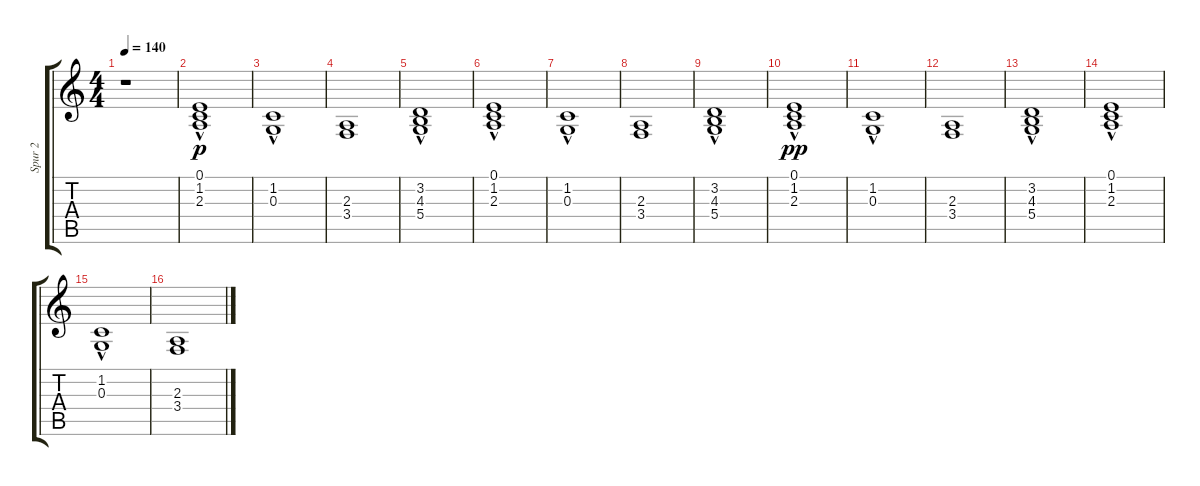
\track ("Spur 2" "Spur 2") {instrument viola}
\staff {score tabs}
\tuning (E4 B3 G3 D3 A2 E2) {hide}
\ts (4 4)
\tempo 140
\clef g2
\ks c
r.1{dy p instrument viola} |
(0.1 1.2{hac} 2.3{hac}).1 |
(1.2 0.3{hac}).1 |
(2.3 3.4).1 |
(3.2 4.3 5.4{hac}).1 |
(0.1 1.2{hac} 2.3{hac}).1 |
(1.2 0.3{hac}).1 |
(2.3 3.4).1 |
(3.2 4.3 5.4{hac}).1 |
(0.1 1.2{hac} 2.3{hac}).1{dy pp} |
(1.2 0.3{hac}).1 |
(2.3 3.4).1 |
(3.2 4.3 5.4{hac}).1 |
(0.1 1.2{hac} 2.3{hac}).1 |
(1.2 0.3{hac}).1 |
(2.3 3.4).1
